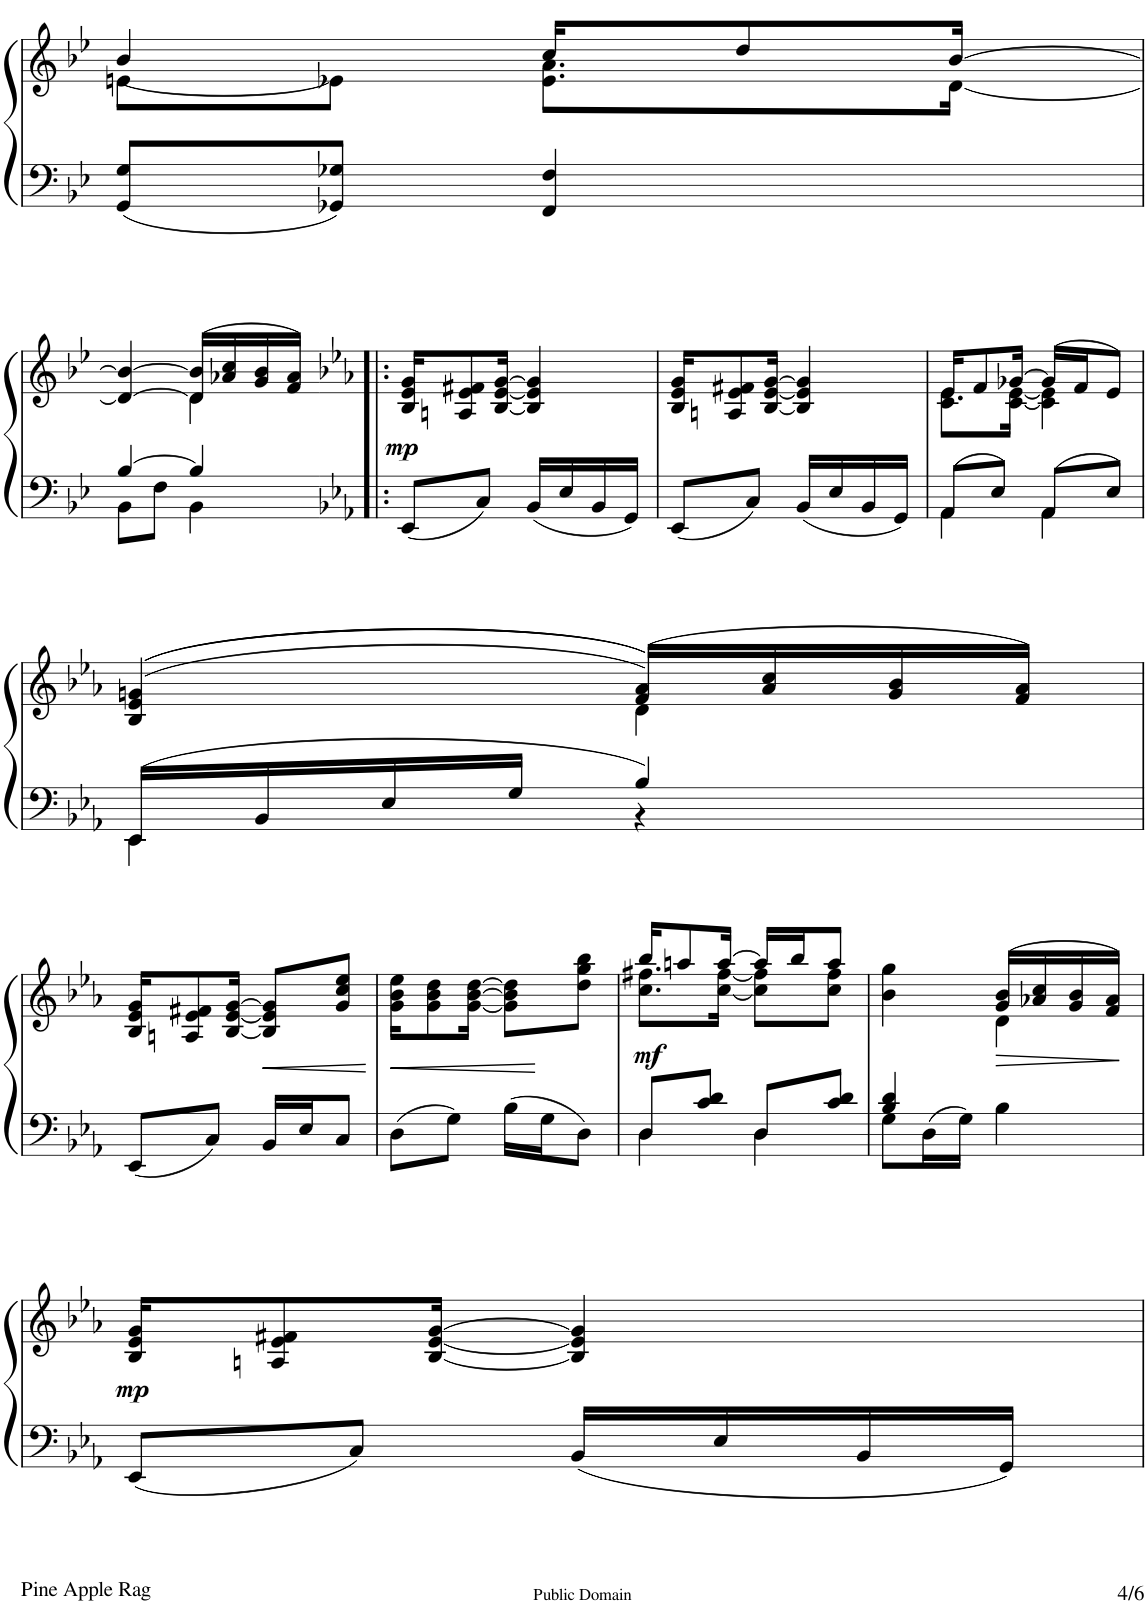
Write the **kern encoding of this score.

**kern	**kern	**dynam
*part1	*part1	*part1
*staff2	*staff1	*staff1/2
*I"Piano.	*	*
*I'Pno	*	*
!!LO:PB:g=z
*clefF4	*clefG2	*
*k[b-e-]	*k[b-e-]	*
*M2/4	*M2/4	*
=54	=54	=54
*	*^	*
8GG/ 8G/L	4b-/	(8en\L	.
8GG-X/ 8G-X/J	.	8e-X\J)	.
4FF/ 4F/	16cc/KL	8.e-\ 8.a\L	.
.	8dd/	.	.
.	[16b-/Jk	[16d\Jk	.
!!LO:LB:g=z	!!
=55	=55	=55	=55
*^	*	*	*
8BB-\L	[4B-/	4d/_ 4b-/_	4ryy	.
8F\J	.	.	.	.
4BB-\	4B-/]	(16d/] 16b-/]LL	4d\	.
.	.	16a-X/ 16cc/	.	.
.	.	16g/ 16b-/	.	.
.	.	16f/ 16a-/JJ)	.	.
*v	*v	*	*	*
*	*v	*v	*
=56!|:	=56!|:	=56!|:
*k[b-e-a-]	*k[b-e-a-]	*
!	!	!LO:DY:b
8EE-/L	16B-/ 16e-/ 16g/KL	mp
.	8An/ 8e-/ 8f#X/	.
8C/J	.	.
.	[16B-/ [16e-/ [16g/Jk	.
16BB-/LL	4B-/] 4e-/] 4g/]	.
16E-/	.	.
16BB-/	.	.
16GG/JJ	.	.
=57	=57	=57
8EE-/L	16B-/ 16e-/ 16g/KL	.
.	8An/ 8e-/ 8f#X/	.
8C/J	.	.
.	[16B-/ [16e-/ [16g/Jk	.
16BB-/LL	4B-/] 4e-/] 4g/]	.
16E-/	.	.
16BB-/	.	.
16GG/JJ	.	.
=58	=58	=58
*^	*	*
!	!	!LO:N:head=solid	!
*	*	*^	*
8AA-/L	4AA-\	16e-/KL	8.c\ 8.e-\L	.
.	.	8f/	.	.
8E-/J	.	.	.	.
.	.	[16g-X/Jk	[16c\ [16e-\Jk	.
8AA-/L	4AA-\	(16g-/LL]	4c\] 4e-\]	.
.	.	16f/J	.	.
8E-/J	.	8e-/J)	.	.
!!LO:LB:g=z	!!
=59	=59	=59	=59	=59
16EE-/LL	4EE-\	(((4B-/ 4e-/ 4gn/	4ryy	.
16BB-/	.	.	.	.
16E-/	.	.	.	.
16G/JJ	.	.	.	.
4B-/	4r	(16f/ 16a-/LL)))	4d\	.
.	.	16a-/ 16cc/	.	.
.	.	16g/ 16b-/	.	.
.	.	16f/ 16a-/JJ)	.	.
*v	*v	*	*	*
*	*v	*v	*
!!LO:LB:g=z
=60	=60	=60
8EE-/L	16B-/ 16e-/ 16g/KL	.
.	8An/ 8e-/ 8f#X/	.
8C/J	.	.
.	[16B-/ [16e-/ [16g/Jk	.
!	!	!LO:HP:b
16BB-/LL	8B-/] 8e-/] 8g/]L	<
16E-/J	.	.
8C/J	8g/ 8cc/ 8ee-/J	.
.	.	[
=61	=61	=61
!	!	!LO:HP:b
8D\L	16g\ 16b-\ 16ee-\KL	<
.	8g\ 8b-\ 8dd\	.
8G\J	.	.
.	[16g\ [16b-\ [16dd\Jk	.
16B-\LL	8g\] 8b-\] 8dd\]L	.
16G\J	.	.
8D\J	8dd\ 8gg\ 8bb-\J	[
=62	=62	=62
*^	*^	*
!	!	!	!	!LO:DY:b
8D/L	4D\	16bb-/KL	8.cc\ 8.ff#X\L	mf
.	.	8aan/	.	.
8c/ 8d/J	.	.	.	.
.	.	[16aa/Jk	[16cc\ [16ff#\Jk	.
8D/L	4D\	16aa/LL]	8cc\] 8ff#\]L	.
.	.	16bb-/J	.	.
8c/ 8d/J	.	8aa/J	8cc\ 8ff#\J	.
=63	=63	=63	=63	=63
8G\L	4B-/ 4d/	4b-\ 4gg\	4ryy	.
16D\L	.	.	.	.
16G\JJ	.	.	.	.
!	!	!	!	!LO:HP:b
4B-\	4ryy	(16g/ 16b-/LL	4d\	>
.	.	16a-X/ 16cc/	.	.
.	.	16g/ 16b-/	.	.
.	.	16f/ 16a-/JJ)	.	.
*v	*v	*	*	*
*	*v	*v	*
.	.	]
!!LO:LB:g=z
=64	=64	=64
!	!	!LO:DY:b
8EE-/L	16B-/ 16e-/ 16g/KL	mp
.	8An/ 8e-/ 8f#X/	.
8C/J	.	.
.	[16B-/ [16e-/ [16g/Jk	.
16BB-/LL	4B-/] 4e-/] 4g/]	.
16E-/	.	.
16BB-/	.	.
16GG/JJ	.	.
=	=	=
*-	*-	*-
